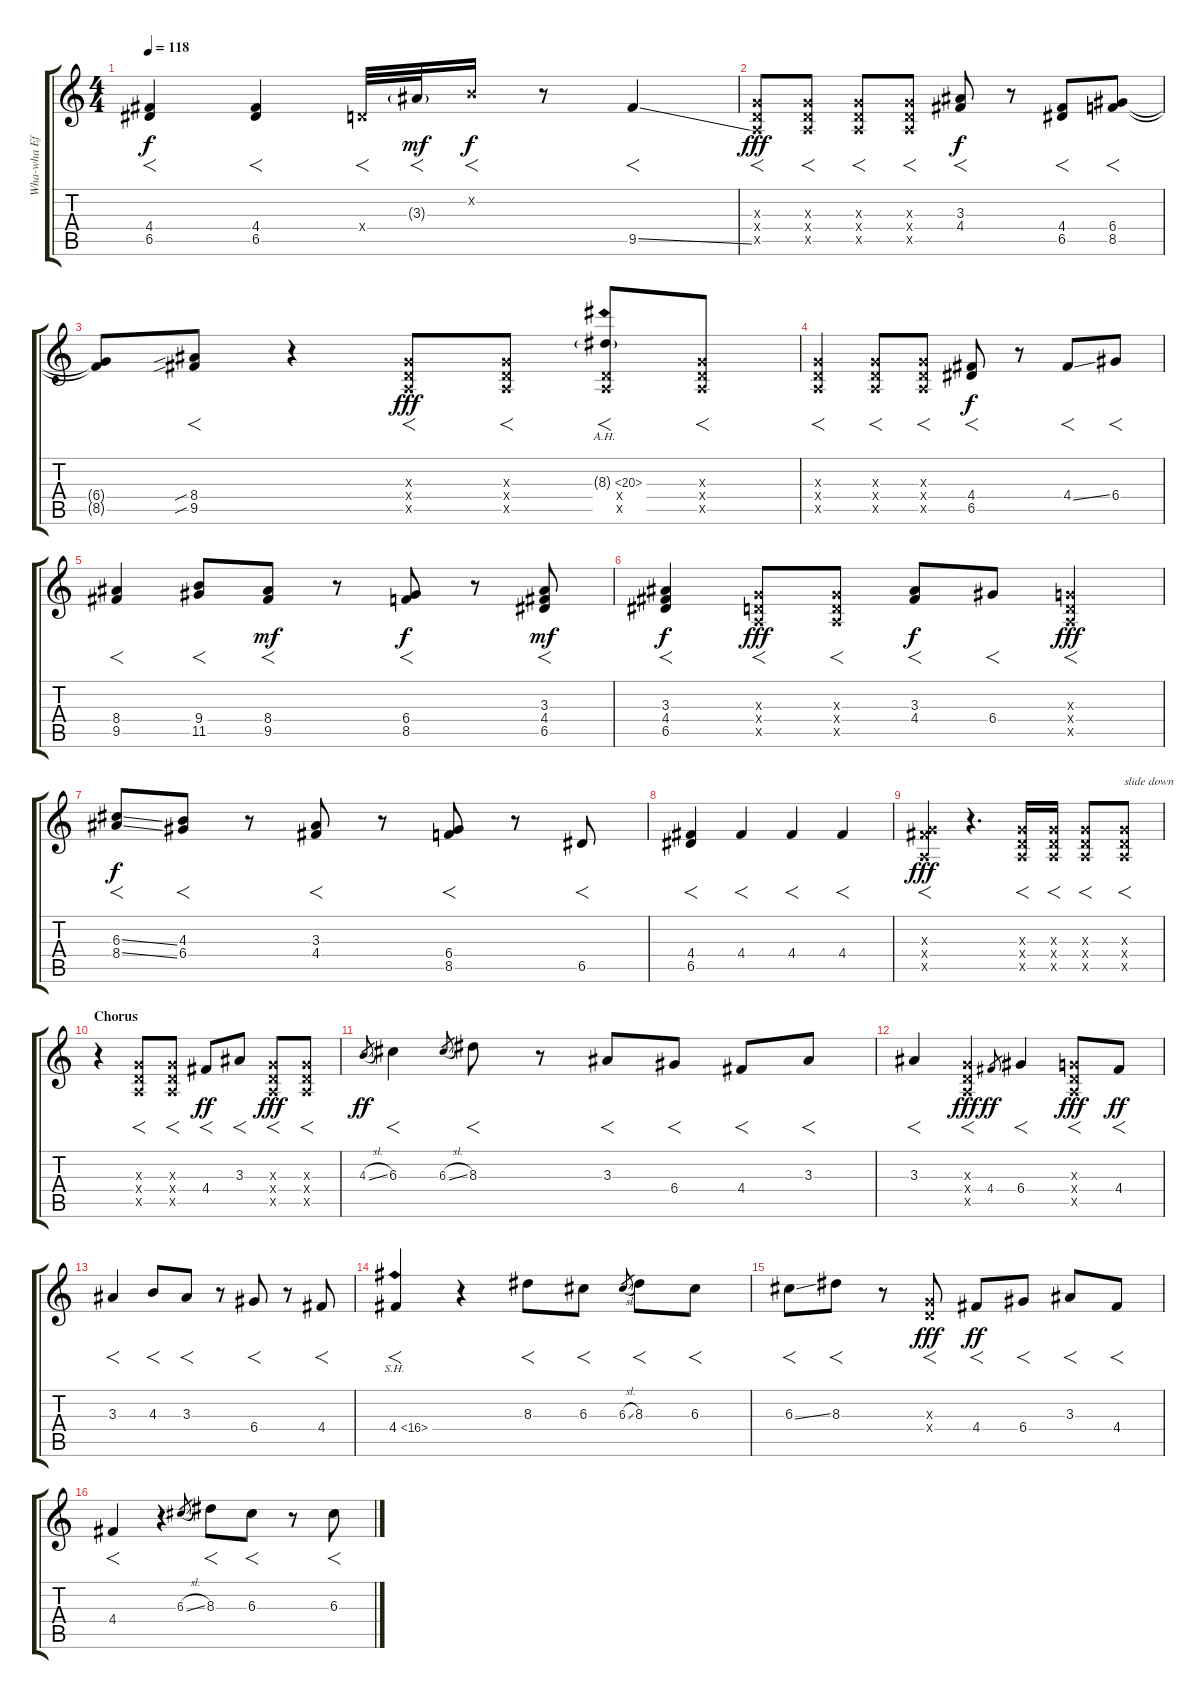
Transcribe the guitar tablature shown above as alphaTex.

\track ("Wha-wha Effect" "Wha-wha Ef") {instrument overdrivenguitar}
\staff {score tabs}
\tuning (E4 B3 G3 D3 A2 E2) {hide}
\ts (4 4)
\tempo 118
\clef g2
\ks c
(4.4 6.5).4{f dy f} (4.4 6.5).4{f} 0.4{x}.32{f} 3.3{g}.32{f dy mf} 0.2{x}.16{f dy f} r.8 9.5{ss}.4{f} |
(0.3{x} 0.4{x} 0.5{x}).8{f dy fff} (0.3{x} 0.4{x} 0.5{x}).8{f} (0.3{x} 0.4{x} 0.5{x}).8{f} (0.3{x} 0.4{x} 0.5{x}).8{f} (3.3 4.4).8{f dy f} r.8 (4.4 6.5).8{f} (6.4 8.5).8{f} |
(6.4{t} 8.5{t}).8 (8.4{sib} 9.5{sib}).8{f} r.4 (0.3{x} 0.4{x} 0.5{x}).8{f dy fff} (0.3{x} 0.4{x} 0.5{x}).8{f} (8.3{ah 12 g} 0.4{x} 0.5{x}).8{f} (0.3{x} 0.4{x} 0.5{x}).8{f} |
(0.3{x} 0.4{x} 0.5{x}).4{f} (0.3{x} 0.4{x} 0.5{x}).8{f} (0.3{x} 0.4{x} 0.5{x}).8{f} (4.4 6.5).8{f dy f} r.8 4.4{ss}.8{f} 6.4.8{f} |
(8.4 9.5).4{f} (9.4 11.5).8{f} (8.4 9.5).8{f dy mf} r.8 (6.4 8.5).8{f dy f} r.8 (3.3 4.4 6.5).8{f dy mf} |
(3.3 4.4 6.5).4{f dy f} (0.3{x} 0.4{x} 0.5{x}).8{f dy fff} (0.3{x} 0.4{x} 0.5{x}).8{f} (3.3 4.4).8{f dy f} 6.4.8{f} (0.3{x} 0.4{x} 0.5{x}).4{f dy fff} |
(6.3{ss} 8.4{ss}).8{f dy f} (4.3 6.4).8{f} r.8 (3.3 4.4).8{f} r.8 (6.4 8.5).8{f} r.8 6.5.8{f} |
(4.4 6.5).4{f} 4.4.4{f} 4.4.4{f} 4.4.4{f} |
(0.3{x} 4.4{x} 0.5{x}).4{f dy fff} r.4{d} (0.3{x} 0.4{x} 0.5{x}).16{f} (0.3{x} 0.4{x} 0.5{x}).16{f} (0.3{x} 0.4{x} 0.5{x}).8{f} (0.3{x} 0.4{x} 0.5{x}).8{f txt "slide down"} |
\section ("" "Chorus")
r.4 (0.3{x} 0.4{x} 0.5{x}).8{f} (0.3{x} 0.4{x} 0.5{x}).8{f} 4.4.8{f dy ff} 3.3.8{f} (0.3{x} 0.4{x} 0.5{x}).8{f dy fff} (0.3{x} 0.4{x} 0.5{x}).8{f} |
4.3{sl}.8{gr dy ff} 6.3.4{f} 6.3{sl}.8{gr} 8.3.8{f} r.8 3.3.8{f} 6.4.8{f} 4.4.8{f} 3.3.8{f} |
3.3.4{f} (0.3{x} 0.4{x} 0.5{x}).4{f dy fff} 4.4.8{gr dy ff} 6.4.4{f} (0.3{x} 0.4{x} 0.5{x}).8{f dy fff} 4.4.8{f dy ff} |
3.3.4{f} 4.3.8{f} 3.3.8{f} r.8 6.4.8{f} r.8 4.4.8{f} |
4.4{sh 12}.4{f} r.4 8.3.8{f} 6.3.8{f} 6.3{sl}.8{gr} 8.3.8{f} 6.3.8{f} |
6.3{ss}.8{f} 8.3.8{f} r.8 (0.3{x} 0.4{x}).8{f dy fff} 4.4.8{f dy ff} 6.4.8{f} 3.3.8{f} 4.4.8{f} |
4.4.4{f} r.4 6.3{sl}.8{gr} 8.3.8{f} 6.3.8{f} r.8 6.3.8{f}
